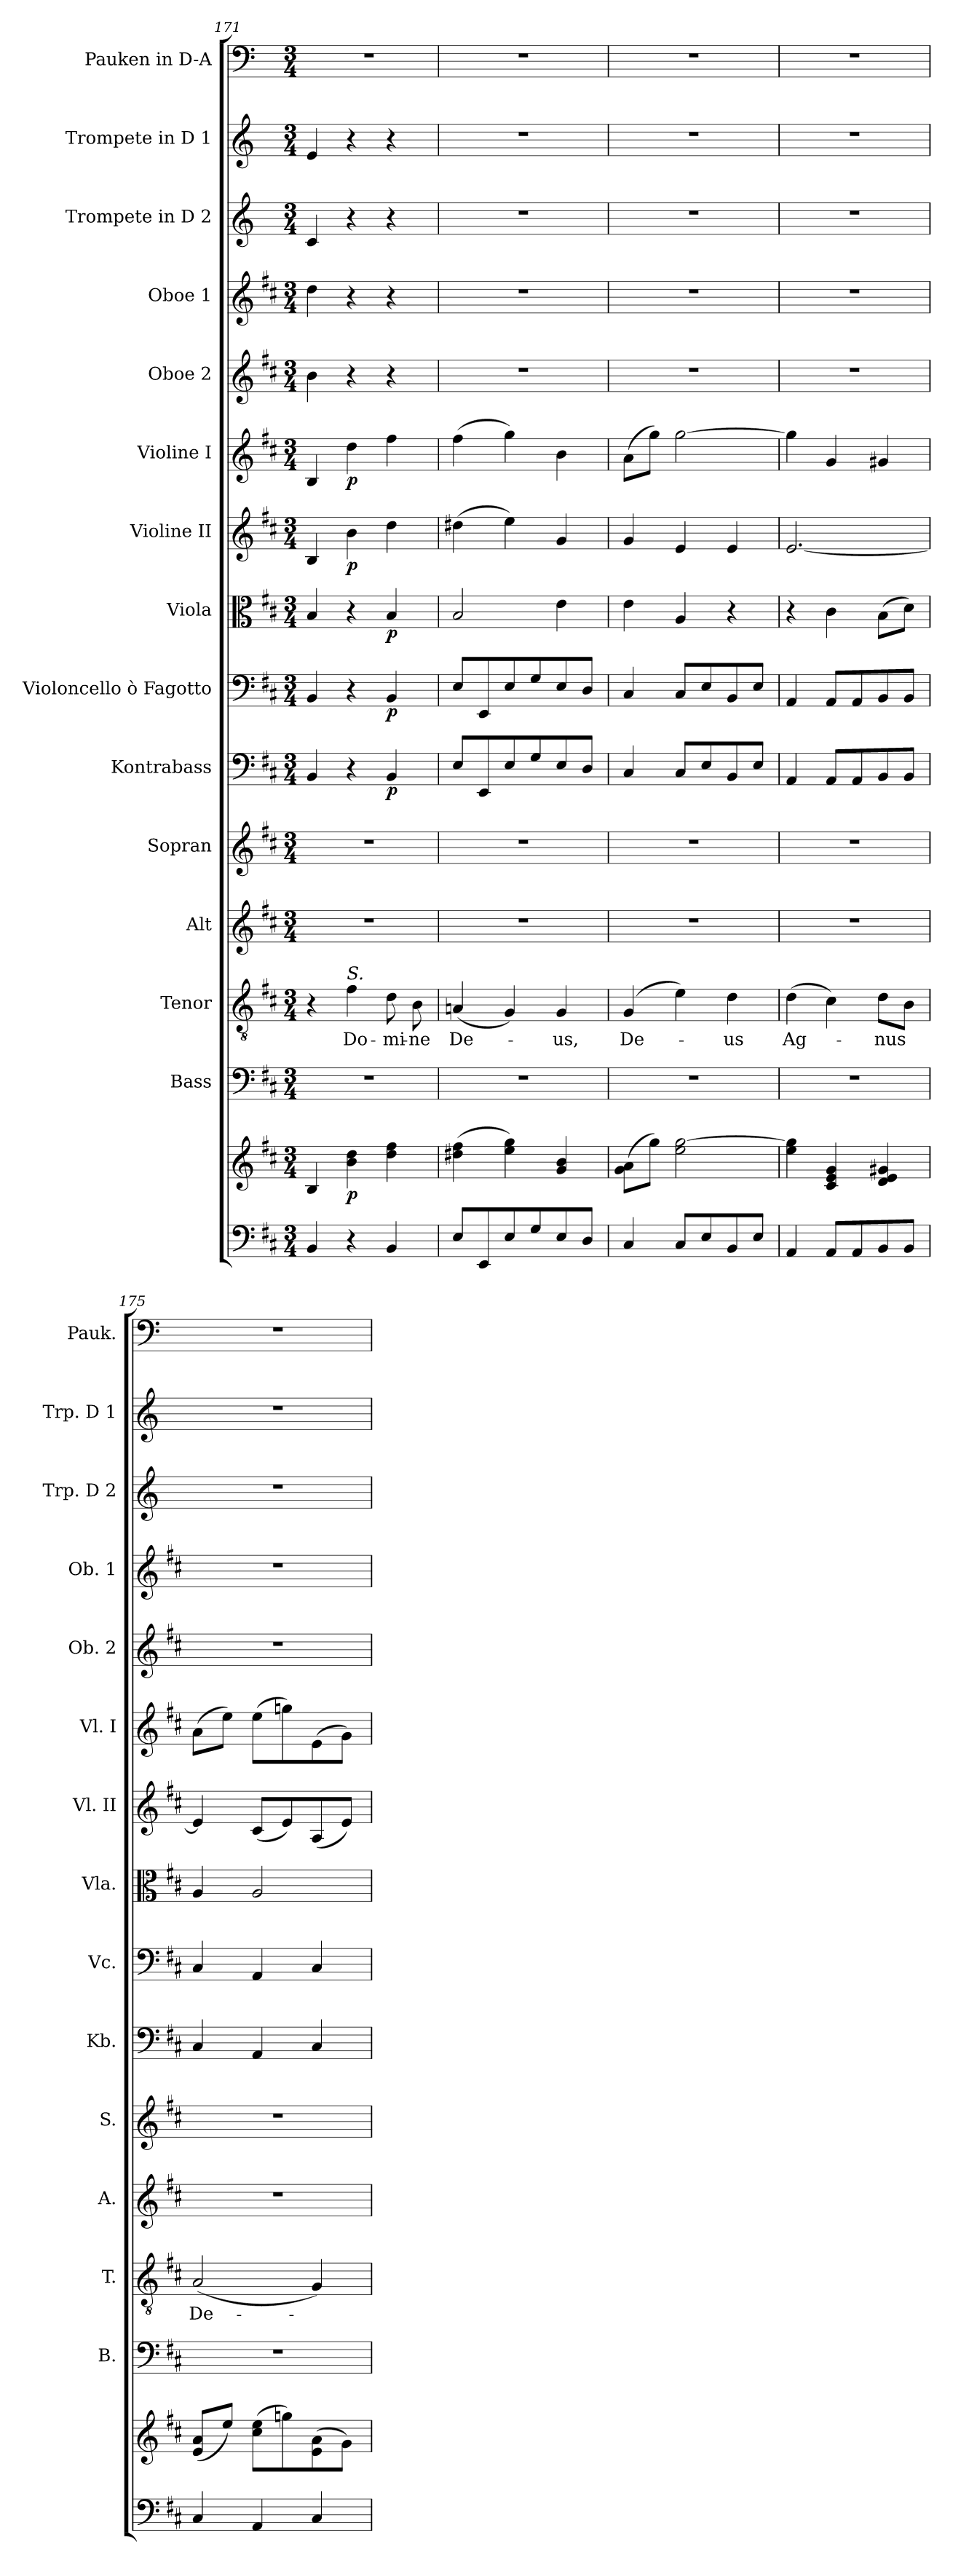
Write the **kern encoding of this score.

**kern	**kern	**dynam	**kern	**kern	**text	**kern	**kern	**kern	**dynam	**kern	**dynam	**kern	**dynam	**kern	**dynam	**kern	**dynam	**kern	**kern	**kern	**kern	**kern
*part15	*part15	*part15	*part14	*part13	*part13	*part12	*part11	*part10	*part10	*part9	*part9	*part8	*part8	*part7	*part7	*part6	*part6	*part5	*part4	*part3	*part2	*part1
*staff16	*staff15	*staff15/16	*staff14	*staff13	*staff13	*staff12	*staff11	*staff10	*staff10	*staff9	*staff9	*staff8	*staff8	*staff7	*staff7	*staff6	*staff6	*staff5	*staff4	*staff3	*staff2	*staff1
*	*	*	*I"Bass	*I"Tenor	*	*I"Alt	*I"Sopran	*I"Kontrabass	*	*I"Violoncello ò Fagotto	*	*I"Viola	*	*I"Violine II	*	*I"Violine I	*	*I"Oboe 2	*I"Oboe 1	*I"Trompete in D 2	*I"Trompete in D 1	*I"Pauken in D-A
*	*	*	*I'B.	*I'T.	*	*I'A.	*I'S.	*I'Kb.	*	*I'Vc.	*	*I'Vla.	*	*I'Vl. II	*	*I'Vl. I	*	*I'Ob. 2	*I'Ob. 1	*I'Trp. D 2	*I'Trp. D 1	*I'Pauk.
!!LO:PB:g=z
*clefF4	*clefG2	*	*clefF4	*clefGv2	*	*clefG2	*clefG2	*clefF4	*	*clefF4	*	*clefC3	*	*clefG2	*	*clefG2	*	*clefG2	*clefG2	*clefG2	*clefG2	*clefF4
*	*	*	*	*	*	*	*	*ITrd7c12	*	*	*	*	*	*	*	*	*	*	*	*ITrd-1c-2	*ITrd-1c-2	*ITrd-1c-2
*k[f#c#]	*k[f#c#]	*	*k[f#c#]	*k[f#c#]	*	*k[f#c#]	*k[f#c#]	*k[f#c#]	*	*k[f#c#]	*	*k[f#c#]	*	*k[f#c#]	*	*k[f#c#]	*	*k[f#c#]	*k[f#c#]	*k[f#c#]	*k[f#c#]	*k[f#c#]
*D:	*D:	*	*D:	*D:	*	*D:	*D:	*D:	*	*D:	*	*D:	*	*D:	*	*D:	*	*D:	*D:	*D:	*D:	*D:
*M3/4	*M3/4	*	*M3/4	*M3/4	*	*M3/4	*M3/4	*M3/4	*	*M3/4	*	*M3/4	*	*M3/4	*	*M3/4	*	*M3/4	*M3/4	*M3/4	*M3/4	*M3/4
=171	=171	=171	=171	=171	=171	=171	=171	=171	=171	=171	=171	=171	=171	=171	=171	=171	=171	=171	=171	=171	=171	=171
4BB/	4B/	.	2.r	4r	.	2.r	2.r	4BBB/	.	4BB/	.	4B/	.	4B/	.	4B/	.	4b\	4dd\	4d/	4f#/	2.r
!	!	!	!	!LO:TX:a:i:t=S.	!	!	!	!	!	!	!	!	!	!	!	!	!	!	!	!	!	!
!	!	!LO:DY:b	!	!	!LO:LY:b	!	!	!	!	!	!	!	!	!	!LO:DY:b	!	!LO:DY:b	!	!	!	!	!
4r	4b\ 4dd\	p	.	4f#\	Do-	.	.	4r	.	4r	.	4r	.	4b\	p	4dd\	p	4r	4r	4r	4r	.
!	!	!	!	!	!LO:LY:b	!	!	!	!LO:DY:b	!	!LO:DY:b	!	!LO:DY:b	!	!	!	!	!	!	!	!	!
4BB/	4dd\ 4ff#\	.	.	8d\	-mi-	.	.	4BBB/	p	4BB/	p	4B/	p	4dd\	.	4ff#\	.	4r	4r	4r	4r	.
!	!	!	!	!	!LO:LY:b	!	!	!	!	!	!	!	!	!	!	!	!	!	!	!	!	!
.	.	.	.	8B\	-ne	.	.	.	.	.	.	.	.	.	.	.	.	.	.	.	.	.
=172	=172	=172	=172	=172	=172	=172	=172	=172	=172	=172	=172	=172	=172	=172	=172	=172	=172	=172	=172	=172	=172	=172
!	!	!	!	!	!LO:LY:b	!	!	!	!	!	!	!	!	!	!	!	!	!	!	!	!	!
8E/L	(>4dd#X\ 4ff#\	.	2.r	(<4An/	De-	2.r	2.r	8EE/L	.	8E/L	.	2B/	.	(>4dd#X\	.	(>4ff#\	.	2.r	2.r	2.r	2.r	2.r
8EE/	.	.	.	.	.	.	.	8EEE/	.	8EE/	.	.	.	.	.	.	.	.	.	.	.	.
8E/	4ee\ 4gg\)	.	.	4G/)	.	.	.	8EE/	.	8E/	.	.	.	4ee\)	.	4gg\)	.	.	.	.	.	.
8G/	.	.	.	.	.	.	.	8GG/	.	8G/	.	.	.	.	.	.	.	.	.	.	.	.
!	!	!	!	!	!LO:LY:b	!	!	!	!	!	!	!	!	!	!	!	!	!	!	!	!	!
8E/	4g/ 4b/	.	.	4G/	-us,	.	.	8EE/	.	8E/	.	4e\	.	4g/	.	4b\	.	.	.	.	.	.
8D/J	.	.	.	.	.	.	.	8DD/J	.	8D/J	.	.	.	.	.	.	.	.	.	.	.	.
=173	=173	=173	=173	=173	=173	=173	=173	=173	=173	=173	=173	=173	=173	=173	=173	=173	=173	=173	=173	=173	=173	=173
!	!	!	!	!	!LO:LY:b	!	!	!	!	!	!	!	!	!	!	!	!	!	!	!	!	!
4C#/	(>8g\ 8a\L	.	2.r	(4G/	De-	2.r	2.r	4CC#/	.	4C#/	.	4e\	.	4g/	.	(>8a\L	.	2.r	2.r	2.r	2.r	2.r
.	8gg\J)	.	.	.	.	.	.	.	.	.	.	.	.	.	.	8gg\J)	.	.	.	.	.	.
8C#/L	2ee\ [2gg\	.	.	4e\)	.	.	.	8CC#/L	.	8C#/L	.	4A/	.	4e/	.	[2gg\	.	.	.	.	.	.
8E/	.	.	.	.	.	.	.	8EE/	.	8E/	.	.	.	.	.	.	.	.	.	.	.	.
!	!	!	!	!	!LO:LY:b	!	!	!	!	!	!	!	!	!	!	!	!	!	!	!	!	!
8BB/	.	.	.	4d\	-us	.	.	8BBB/	.	8BB/	.	4r	.	4e/	.	.	.	.	.	.	.	.
8E/J	.	.	.	.	.	.	.	8EE/J	.	8E/J	.	.	.	.	.	.	.	.	.	.	.	.
=174	=174	=174	=174	=174	=174	=174	=174	=174	=174	=174	=174	=174	=174	=174	=174	=174	=174	=174	=174	=174	=174	=174
!	!	!	!	!	!LO:LY:b	!	!	!	!	!	!	!	!	!	!	!	!	!	!	!	!	!
4AA/	4ee\ 4gg\]	.	2.r	(>4d\	Ag-	2.r	2.r	4AAA/	.	4AA/	.	4r	.	[2.e/	.	4gg\]	.	2.r	2.r	2.r	2.r	2.r
8AA/L	4c#/ 4e/ 4g/	.	.	4c#\)	.	.	.	8AAA/L	.	8AA/L	.	4c#\	.	.	.	4g/	.	.	.	.	.	.
8AA/	.	.	.	.	.	.	.	8AAA/	.	8AA/	.	.	.	.	.	.	.	.	.	.	.	.
!	!	!	!	!	!LO:LY:b	!	!	!	!	!	!	!	!	!	!	!	!	!	!	!	!	!
8BB/	4d/ 4e/ 4g#X/	.	.	8d\L	-nus	.	.	8BBB/	.	8BB/	.	(>8B\L	.	.	.	4g#X/	.	.	.	.	.	.
8BB/J	.	.	.	8B\J	.	.	.	8BBB/J	.	8BB/J	.	8d\J)	.	.	.	.	.	.	.	.	.	.
=175	=175	=175	=175	=175	=175	=175	=175	=175	=175	=175	=175	=175	=175	=175	=175	=175	=175	=175	=175	=175	=175	=175
!	!	!	!	!	!LO:LY:b	!	!	!	!	!	!	!	!	!	!	!	!	!	!	!	!	!
4C#/	(<8e/ 8a/L	.	2.r	(<2A/	De-	2.r	2.r	4CC#/	.	4C#/	.	4A/	.	4e/]	.	(>8a\L	.	2.r	2.r	2.r	2.r	2.r
.	8ee/J)	.	.	.	.	.	.	.	.	.	.	.	.	.	.	8ee\J)	.	.	.	.	.	.
4AA/	(>8cc#\ 8ee\L	.	.	.	.	.	.	4AAA/	.	4AA/	.	2A/	.	(<8c#/L	.	(>8ee\L	.	.	.	.	.	.
.	8ggn\)	.	.	.	.	.	.	.	.	.	.	.	.	8e/)	.	8ggn\)	.	.	.	.	.	.
4C#/	(>8e\ 8a\	.	.	4G/)	.	.	.	4CC#/	.	4C#/	.	.	.	(<8A/	.	(>8e\	.	.	.	.	.	.
.	8g\J)	.	.	.	.	.	.	.	.	.	.	.	.	8e/J)	.	8g\J)	.	.	.	.	.	.
=	=	=	=	=	=	=	=	=	=	=	=	=	=	=	=	=	=	=	=	=	=	=
*-	*-	*-	*-	*-	*-	*-	*-	*-	*-	*-	*-	*-	*-	*-	*-	*-	*-	*-	*-	*-	*-	*-
